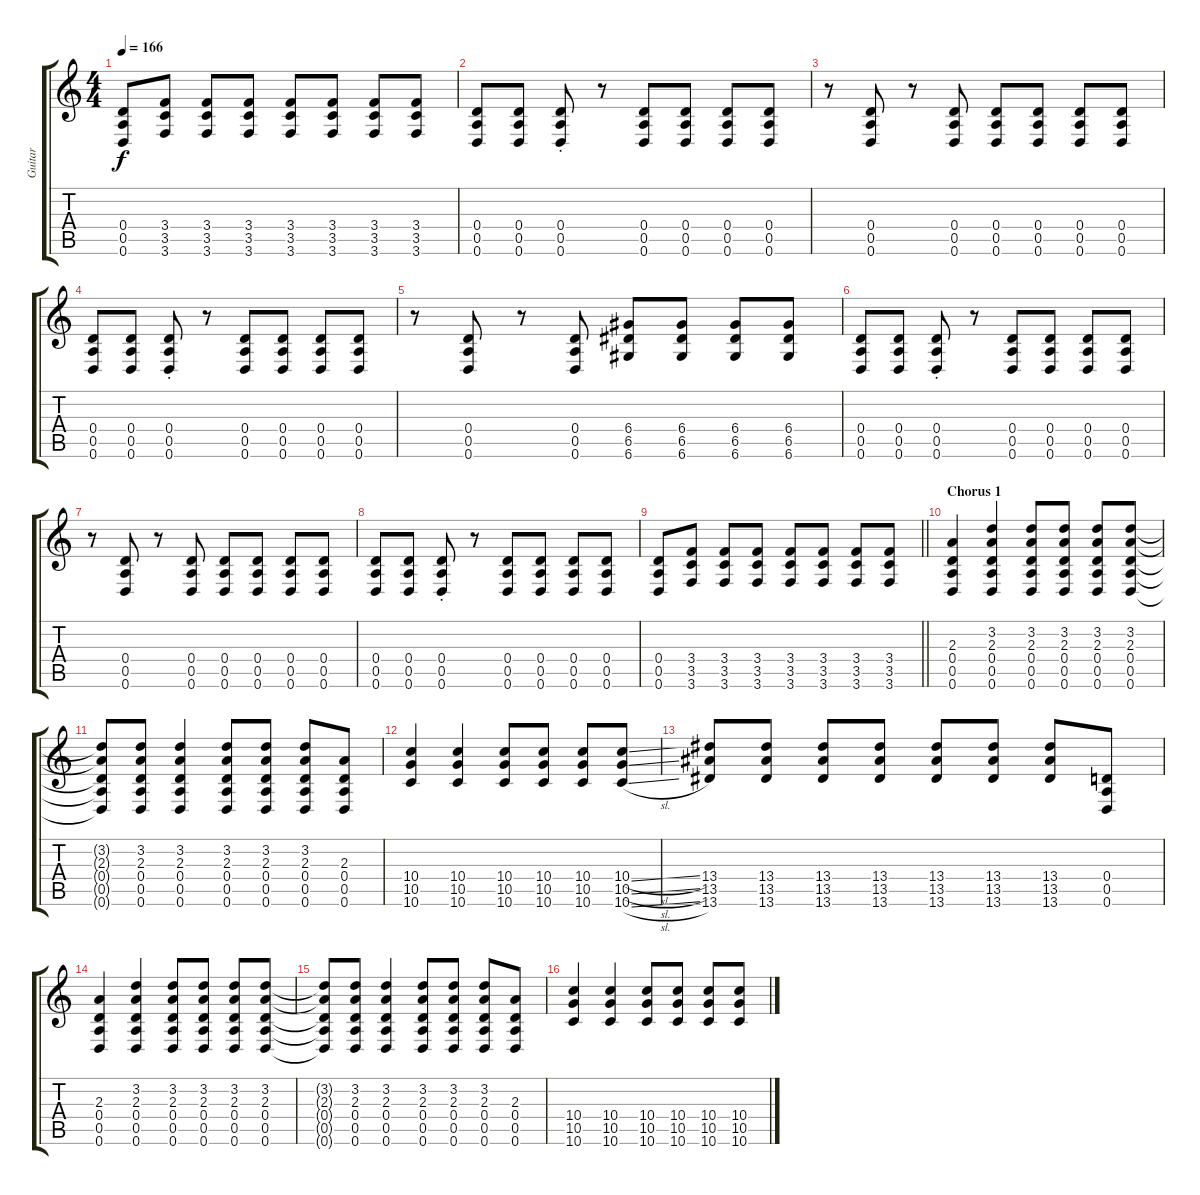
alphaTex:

\track ("Guitar" "Guitar") {instrument distortionguitar}
\staff {score tabs}
\tuning (E4 B3 G3 D3 A2 D2) {hide}
\ts (4 4)
\tempo 166
\clef g2
\ks c
(0.4 0.5 0.6).8{dy f} (3.4 3.5 3.6).8 (3.4 3.5 3.6).8 (3.4 3.5 3.6).8 (3.4 3.5 3.6).8 (3.4 3.5 3.6).8 (3.4 3.5 3.6).8 (3.4 3.5 3.6).8 |
(0.4 0.5 0.6).8 (0.4 0.5 0.6).8 (0.4 0.5{st} 0.6{st}).8 r.8 (0.4 0.5 0.6).8 (0.4 0.5 0.6).8 (0.4 0.5 0.6).8 (0.4 0.5 0.6).8 |
r.8 (0.4 0.5 0.6).8 r.8 (0.4 0.5 0.6).8 (0.4 0.5 0.6).8 (0.4 0.5 0.6).8 (0.4 0.5 0.6).8 (0.4 0.5 0.6).8 |
(0.4 0.5 0.6).8 (0.4 0.5 0.6).8 (0.4 0.5{st} 0.6{st}).8 r.8 (0.4 0.5 0.6).8 (0.4 0.5 0.6).8 (0.4 0.5 0.6).8 (0.4 0.5 0.6).8 |
r.8 (0.4 0.5 0.6).8 r.8 (0.4 0.5 0.6).8 (6.4 6.5 6.6).8 (6.4 6.5 6.6).8 (6.4 6.5 6.6).8 (6.4 6.5 6.6).8 |
(0.4 0.5 0.6).8 (0.4 0.5 0.6).8 (0.4 0.5{st} 0.6{st}).8 r.8 (0.4 0.5 0.6).8 (0.4 0.5 0.6).8 (0.4 0.5 0.6).8 (0.4 0.5 0.6).8 |
r.8 (0.4 0.5 0.6).8 r.8 (0.4 0.5 0.6).8 (0.4 0.5 0.6).8 (0.4 0.5 0.6).8 (0.4 0.5 0.6).8 (0.4 0.5 0.6).8 |
(0.4 0.5 0.6).8 (0.4 0.5 0.6).8 (0.4 0.5{st} 0.6{st}).8 r.8 (0.4 0.5 0.6).8 (0.4 0.5 0.6).8 (0.4 0.5 0.6).8 (0.4 0.5 0.6).8 |
\barLineRight lightlight
(0.4 0.5 0.6).8 (3.4 3.5 3.6).8 (3.4 3.5 3.6).8 (3.4 3.5 3.6).8 (3.4 3.5 3.6).8 (3.4 3.5 3.6).8 (3.4 3.5 3.6).8 (3.4 3.5 3.6).8 |
\section ("" "Chorus 1")
(2.3 0.4 0.5 0.6).4 (3.2 2.3 0.4 0.5 0.6).4 (3.2 2.3 0.4 0.5 0.6).8 (3.2 2.3 0.4 0.5 0.6).8 (3.2 2.3 0.4 0.5 0.6).8 (3.2 2.3 0.4 0.5 0.6).8 |
(3.2{t} 2.3{t} 0.4{t} 0.5{t} 0.6{t}).8 (3.2 2.3 0.4 0.5 0.6).8 (3.2 2.3 0.4 0.5 0.6).4 (3.2 2.3 0.4 0.5 0.6).8 (3.2 2.3 0.4 0.5 0.6).8 (3.2 2.3 0.4 0.5 0.6).8 (2.3 0.4 0.5 0.6).8 |
(10.4 10.5 10.6).4 (10.4 10.5 10.6).4 (10.4 10.5 10.6).8 (10.4 10.5 10.6).8 (10.4 10.5 10.6).8 (10.4{sl} 10.5{sl} 10.6{sl}).8 |
(13.4 13.5 13.6).8 (13.4 13.5 13.6).8 (13.4 13.5 13.6).8 (13.4 13.5 13.6).8 (13.4 13.5 13.6).8 (13.4 13.5 13.6).8 (13.4 13.5 13.6).8 (0.4 0.5 0.6).8 |
(2.3 0.4 0.5 0.6).4 (3.2 2.3 0.4 0.5 0.6).4 (3.2 2.3 0.4 0.5 0.6).8 (3.2 2.3 0.4 0.5 0.6).8 (3.2 2.3 0.4 0.5 0.6).8 (3.2 2.3 0.4 0.5 0.6).8 |
(3.2{t} 2.3{t} 0.4{t} 0.5{t} 0.6{t}).8 (3.2 2.3 0.4 0.5 0.6).8 (3.2 2.3 0.4 0.5 0.6).4 (3.2 2.3 0.4 0.5 0.6).8 (3.2 2.3 0.4 0.5 0.6).8 (3.2 2.3 0.4 0.5 0.6).8 (2.3 0.4 0.5 0.6).8 |
(10.4 10.5 10.6).4 (10.4 10.5 10.6).4 (10.4 10.5 10.6).8 (10.4 10.5 10.6).8 (10.4 10.5 10.6).8 (10.4{sl} 10.5{sl} 10.6{sl}).8
